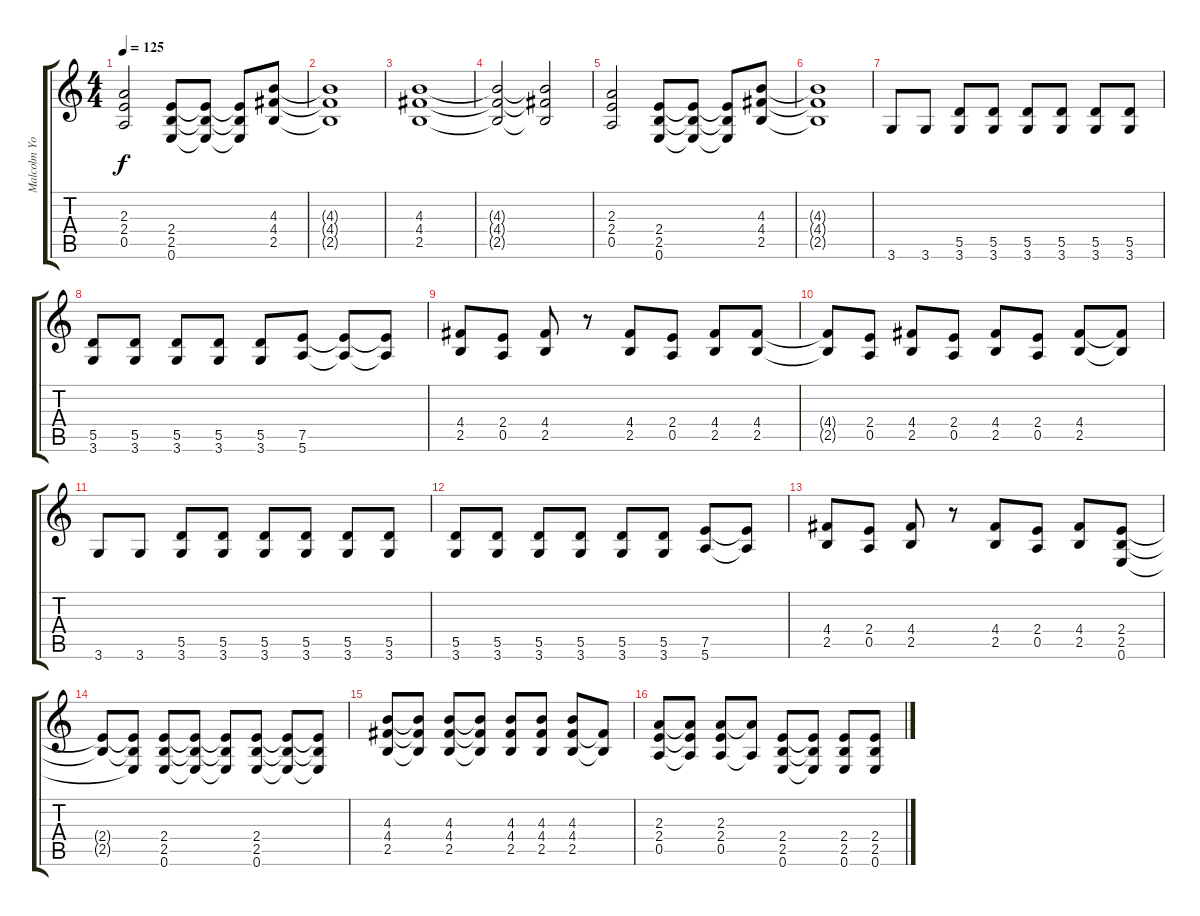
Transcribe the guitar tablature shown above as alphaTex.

\track ("Malcolm Young" "Malcolm Yo") {instrument overdrivenguitar}
\staff {score tabs}
\tuning (E4 B3 G3 D3 A2 E2) {hide}
\ts (4 4)
\tempo 125
\clef g2
\ks c
(2.3 2.4 0.5).2{dy f} (2.4 2.5 0.6).8 (2.4{t} 2.5{t} 0.6{t}).8 (2.4{t} 2.5{t} 0.6{t}).8 (4.3 4.4 2.5).8 |
(4.3{t} 4.4{t} 2.5{t}).1 |
(4.3 4.4 2.5).1 |
(4.3{t} 4.4{t} 2.5{t}).2 (4.3{t} 4.4{t} 2.5{t}).2 |
(2.3 2.4 0.5).2 (2.4 2.5 0.6).8 (2.4{t} 2.5{t} 0.6{t}).8 (2.4{t} 2.5{t} 0.6{t}).8 (4.3 4.4 2.5).8 |
(4.3{t} 4.4{t} 2.5{t}).1 |
3.6.8{volume 7} 3.6.8{volume 14} (5.5 3.6).8 (5.5 3.6).8 (5.5 3.6).8 (5.5 3.6).8 (5.5 3.6).8 (5.5 3.6).8 |
(5.5 3.6).8 (5.5 3.6).8 (5.5 3.6).8 (5.5 3.6).8 (5.5 3.6).8 (7.5 5.6).8 (7.5{t} 5.6{t}).8 (7.5{t} 5.6{t}).8 |
(4.4 2.5).8 (2.4 0.5).8 (4.4 2.5).8 r.8 (4.4 2.5).8 (2.4 0.5).8 (4.4 2.5).8 (4.4 2.5).8 |
(4.4{t} 2.5{t}).8 (2.4 0.5).8 (4.4 2.5).8 (2.4 0.5).8 (4.4 2.5).8 (2.4 0.5).8 (4.4 2.5).8 (4.4{t} 2.5{t}).8 |
3.6.8{volume 7} 3.6.8{volume 14} (5.5 3.6).8 (5.5 3.6).8 (5.5 3.6).8 (5.5 3.6).8 (5.5 3.6).8 (5.5 3.6).8 |
(5.5 3.6).8 (5.5 3.6).8 (5.5 3.6).8 (5.5 3.6).8 (5.5 3.6).8 (5.5 3.6).8 (7.5 5.6).8 (7.5{t} 5.6{t}).8 |
(4.4 2.5).8 (2.4 0.5).8 (4.4 2.5).8 r.8 (4.4 2.5).8 (2.4 0.5).8 (4.4 2.5).8 (2.4 2.5 0.6).8 |
(2.4{t} 2.5{t}).8 (2.4{t} 2.5{t} 0.6{t}).8 (2.4 2.5 0.6).8 (2.4{t} 2.5{t} 0.6{t}).8 (2.4{t} 2.5{t} 0.6{t}).8 (2.4 2.5 0.6).8 (2.4{t} 2.5{t} 0.6{t}).8 (2.4{t} 2.5{t} 0.6{t}).8 |
(4.3 4.4 2.5).8 (4.3{t} 4.4{t} 2.5{t}).8 (4.3 4.4 2.5).8 (4.3{t} 4.4{t} 2.5{t}).8 (4.3 4.4 2.5).8 (4.3 4.4 2.5).8 (4.3 4.4 2.5).8 (4.4{t} 2.5{t}).8 |
(2.3 2.4 0.5).8 (2.3{t} 2.4{t} 0.5{t}).8 (2.3 2.4 0.5).8 (2.3{t} 0.5{t}).8 (2.4 2.5 0.6).8 (2.4{t} 2.5{t} 0.6{t}).8 (2.4 2.5 0.6).8 (2.4 2.5 0.6).8
